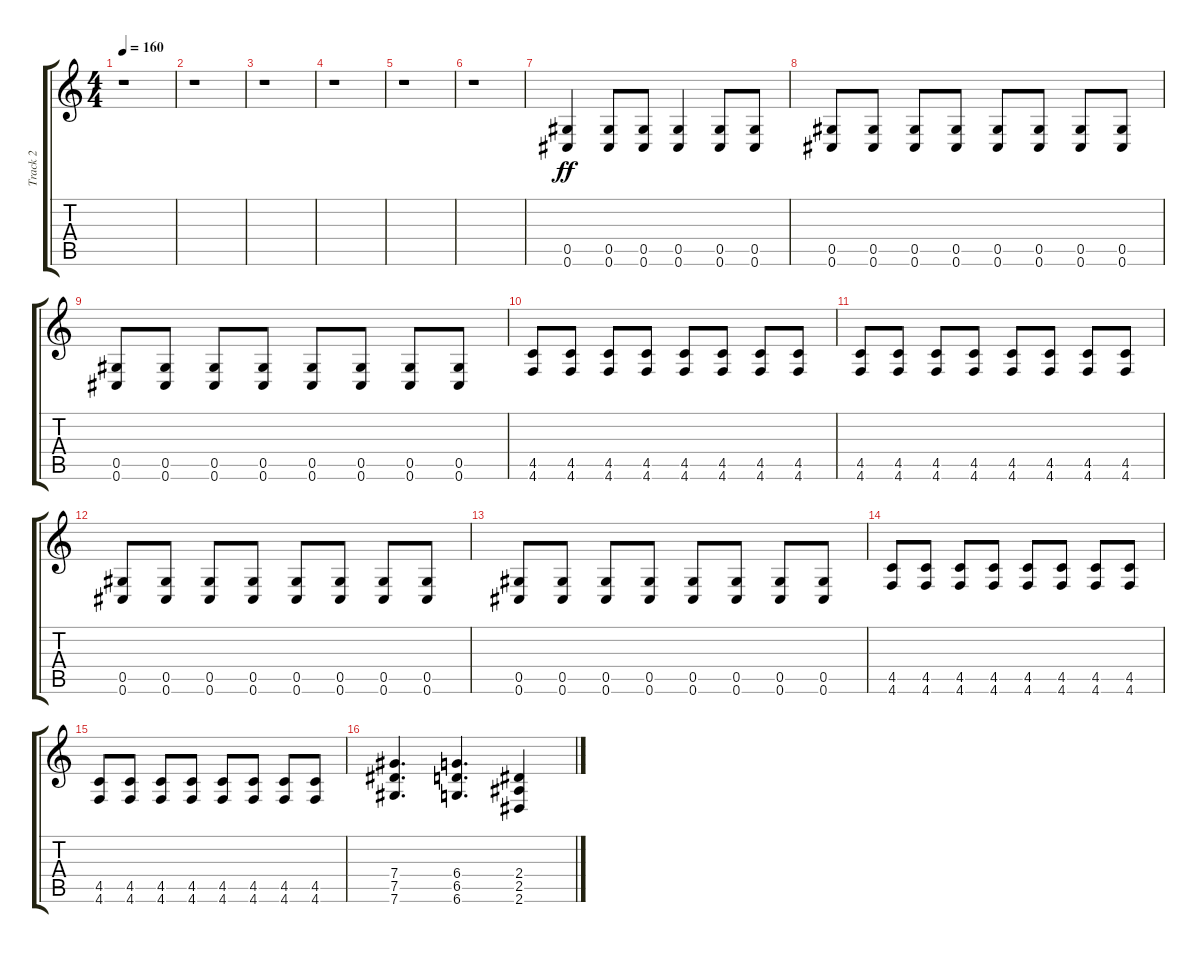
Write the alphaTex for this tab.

\track ("Track 2" "Track 2") {instrument distortionguitar}
\staff {score tabs}
\tuning (Eb4 Bb3 Gb3 Db3 Ab2 Db2) {hide}
\ts (4 4)
\tempo 160
\clef g2
\ks c
r.1{dy f} |
r.1 |
r.1 |
r.1 |
r.1 |
r.1 |
(0.5 0.6).4{dy ff} (0.5 0.6).8 (0.5 0.6).8 (0.5 0.6).4 (0.5 0.6).8 (0.5 0.6).8 |
(0.5 0.6).8 (0.5 0.6).8 (0.5 0.6).8 (0.5 0.6).8 (0.5 0.6).8 (0.5 0.6).8 (0.5 0.6).8 (0.5 0.6).8 |
(0.5 0.6).8 (0.5 0.6).8 (0.5 0.6).8 (0.5 0.6).8 (0.5 0.6).8 (0.5 0.6).8 (0.5 0.6).8 (0.5 0.6).8 |
(4.5 4.6).8 (4.5 4.6).8 (4.5 4.6).8 (4.5 4.6).8 (4.5 4.6).8 (4.5 4.6).8 (4.5 4.6).8 (4.5 4.6).8 |
(4.5 4.6).8 (4.5 4.6).8 (4.5 4.6).8 (4.5 4.6).8 (4.5 4.6).8 (4.5 4.6).8 (4.5 4.6).8 (4.5 4.6).8 |
(0.5 0.6).8 (0.5 0.6).8 (0.5 0.6).8 (0.5 0.6).8 (0.5 0.6).8 (0.5 0.6).8 (0.5 0.6).8 (0.5 0.6).8 |
(0.5 0.6).8 (0.5 0.6).8 (0.5 0.6).8 (0.5 0.6).8 (0.5 0.6).8 (0.5 0.6).8 (0.5 0.6).8 (0.5 0.6).8 |
(4.5 4.6).8 (4.5 4.6).8 (4.5 4.6).8 (4.5 4.6).8 (4.5 4.6).8 (4.5 4.6).8 (4.5 4.6).8 (4.5 4.6).8 |
(4.5 4.6).8 (4.5 4.6).8 (4.5 4.6).8 (4.5 4.6).8 (4.5 4.6).8 (4.5 4.6).8 (4.5 4.6).8 (4.5 4.6).8 |
(7.4 7.5 7.6).4{d} (6.4 6.5 6.6).4{d} (2.4 2.5 2.6).4
